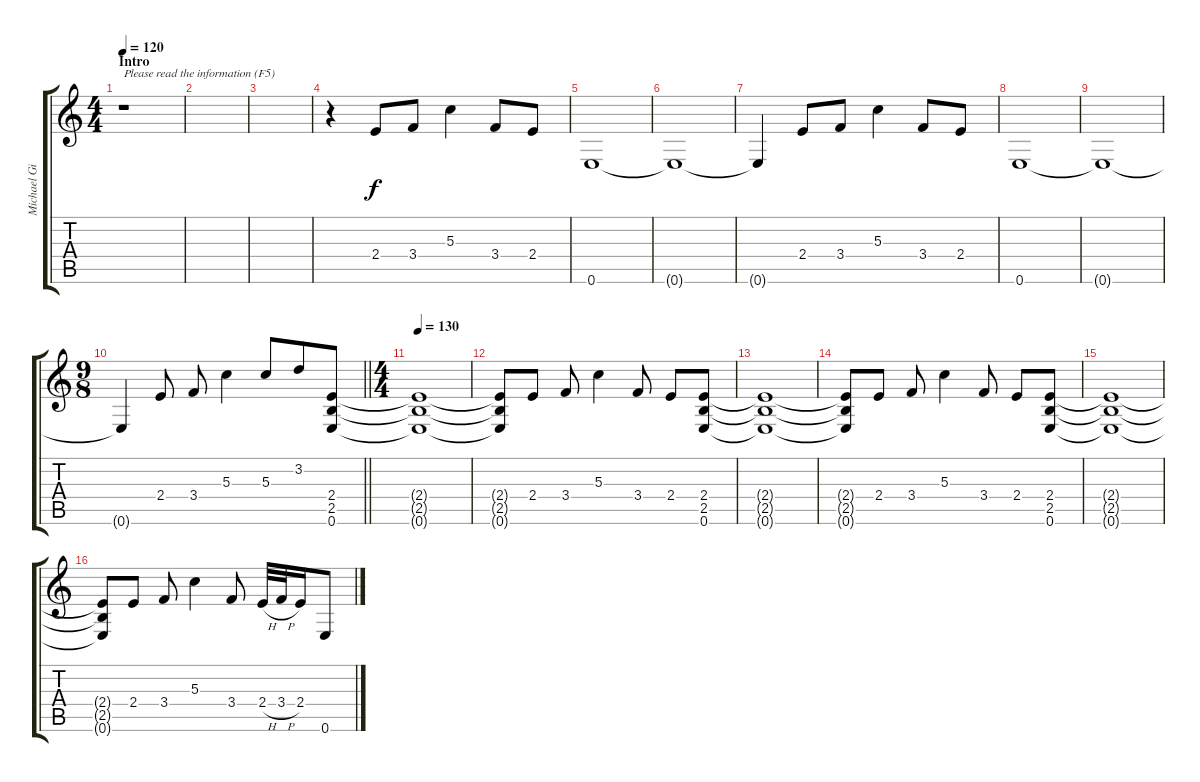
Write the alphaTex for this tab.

\track ("Michael Gilbert" "Michael Gi") {instrument electricguitarclean}
\staff {score tabs}
\tuning (E4 B3 G3 D3 A2 E2) {hide}
\ts (4 4)
\section ("" "Intro")
\tempo 120
\clef g2
\ks c
r.1{txt "Please read the information (F5)" dy f instrument electricguitarclean} |
|
|
r.4 2.4.8 3.4.8 5.3.4 3.4.8 2.4.8 |
0.6.1 |
0.6{t}.1 |
0.6{t}.4 2.4.8 3.4.8 5.3.4 3.4.8 2.4.8 |
0.6.1 |
0.6{t}.1 |
\ts (9 8)
\barLineRight lightlight
0.6{t}.4 2.4.8{instrument distortionguitar} 3.4.8 5.3.4 5.3.8 3.2.8 (2.4 2.5 0.6).8 |
\ts (4 4)
\tempo 130
(2.4{t} 2.5{t} 0.6{t}).1 |
(2.4{t} 2.5{t} 0.6{t}).8 2.4.8 3.4.8 5.3.4 3.4.8 2.4.8 (2.4 2.5 0.6).8 |
(2.4{t} 2.5{t} 0.6{t}).1 |
(2.4{t} 2.5{t} 0.6{t}).8 2.4.8 3.4.8 5.3.4 3.4.8 2.4.8 (2.4 2.5 0.6).8 |
(2.4{t} 2.5{t} 0.6{t}).1 |
(2.4{t} 2.5{t} 0.6{t}).8 2.4.8 3.4.8 5.3.4 3.4.8 2.4{h}.32 3.4{h}.32 2.4.16 0.6.8
